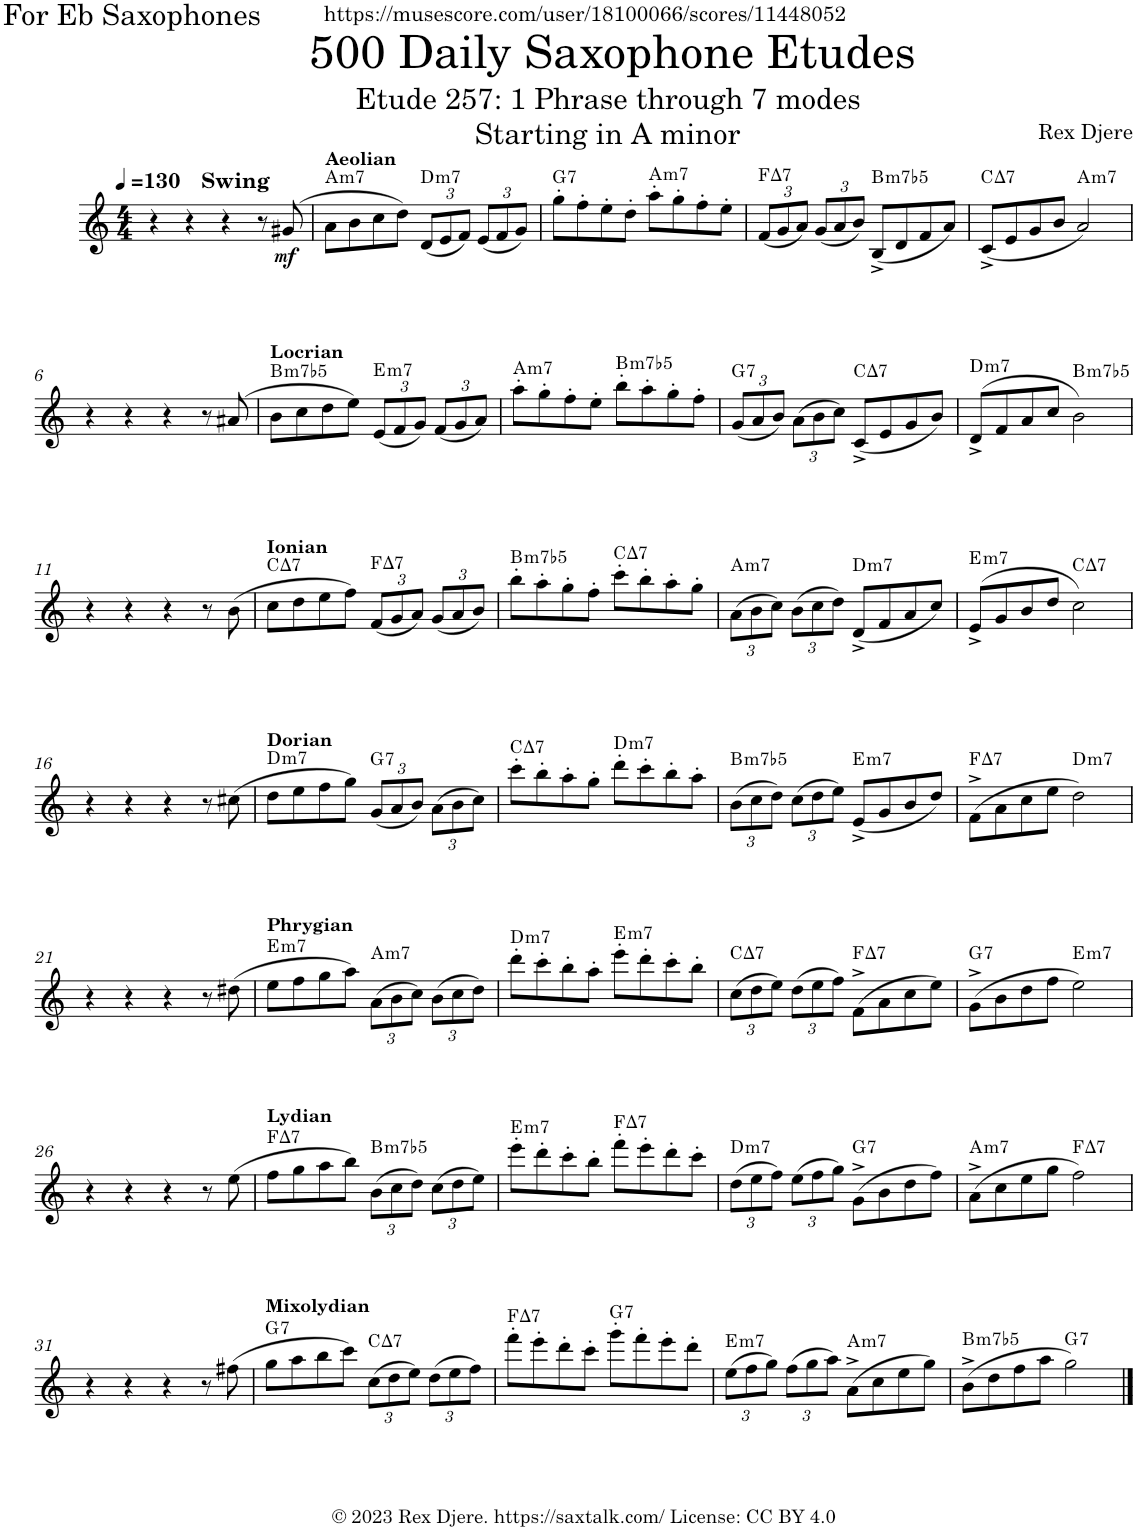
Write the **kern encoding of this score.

**kern	**dynam	**harte
*part1	*part1	*part1
*staff1	*staff1	*
*I"Alto Saxophone	*	*
*I'A. Sax.	*	*
*clefG2	*	*
*Trd5c9	*	*
*k[]	*	*
*M4/4	*	*
*MM130	*	*
=1	=1	=1
!LO:TX:a:B:t=Swing	!	!
4r	.	.
4r	.	.
4r	.	.
8r	.	.
!	!LO:DY:b	!
(8g#X/	mf	.
=2	=2	=2
!LO:TX:a:B:t=Aeolian	!	!LO:H:kt=m7
8a\L	.	A:min7
8b\	.	.
8cc\	.	.
8dd\J)	.	.
*Xbrackettup	*	*
!	!	!LO:H:kt=m7
(12d/L	.	D:min7
12e/	.	.
12f/J)	.	.
(12e/L	.	.
12f/	.	.
12g/J)	.	.
=3	=3	=3
!	!	!LO:H:kt=7
8gg'\L	.	G:7
8ff'\	.	.
8ee'\	.	.
8dd'\J	.	.
!	!	!LO:H:kt=m7
8aa'\L	.	A:min7
8gg'\	.	.
8ff'\	.	.
8ee'\J	.	.
=4	=4	=4
!	!	!LO:H:kt=7
(12f/L	.	F:maj7
12g/	.	.
12a/J)	.	.
(12g/L	.	.
12a/	.	.
12b/J)	.	.
!	!	!LO:H:kt=m7b5
(8B^/L	.	B:hdim7
8d/	.	.
8f/	.	.
8a/J)	.	.
=5	=5	=5
!	!	!LO:H:kt=7
(8c^/L	.	C:maj7
8e/	.	.
8g/	.	.
8b/J	.	.
!	!	!LO:H:kt=m7
2a/)	.	A:min7
!!LO:LB:g=z
=6	=6	=6
4r	.	.
4r	.	.
4r	.	.
8r	.	.
(8a#X/	.	.
=7	=7	=7
!LO:TX:a:B:t=Locrian	!	!LO:H:kt=m7b5
8b\L	.	B:hdim7
8cc\	.	.
8dd\	.	.
8ee\J)	.	.
!	!	!LO:H:kt=m7
(12e/L	.	E:min7
12f/	.	.
12g/J)	.	.
(12f/L	.	.
12g/	.	.
12a/J)	.	.
=8	=8	=8
!	!	!LO:H:kt=m7
8aa'\L	.	A:min7
8gg'\	.	.
8ff'\	.	.
8ee'\J	.	.
!	!	!LO:H:kt=m7b5
8bb'\L	.	B:hdim7
8aa'\	.	.
8gg'\	.	.
8ff'\J	.	.
=9	=9	=9
!	!	!LO:H:kt=7
(12g/L	.	G:7
12a/	.	.
12b/J)	.	.
(12a\L	.	.
12b\	.	.
12cc\J)	.	.
!	!	!LO:H:kt=7
(8c^/L	.	C:maj7
8e/	.	.
8g/	.	.
8b/J)	.	.
=10	=10	=10
!	!	!LO:H:kt=m7
(8d^/L	.	D:min7
8f/	.	.
8a/	.	.
8cc/J	.	.
!	!	!LO:H:kt=m7b5
2b\)	.	B:hdim7
!!LO:LB:g=z
=11	=11	=11
4r	.	.
4r	.	.
4r	.	.
8r	.	.
(8b\	.	.
=12	=12	=12
!LO:TX:a:B:t=Ionian	!	!LO:H:kt=7
8cc\L	.	C:maj7
8dd\	.	.
8ee\	.	.
8ff\J)	.	.
!	!	!LO:H:kt=7
(12f/L	.	F:maj7
12g/	.	.
12a/J)	.	.
(12g/L	.	.
12a/	.	.
12b/J)	.	.
=13	=13	=13
!	!	!LO:H:kt=m7b5
8bb'\L	.	B:hdim7
8aa'\	.	.
8gg'\	.	.
8ff'\J	.	.
!	!	!LO:H:kt=7
8ccc'\L	.	C:maj7
8bb'\	.	.
8aa'\	.	.
8gg'\J	.	.
=14	=14	=14
!	!	!LO:H:kt=m7
(12a\L	.	A:min7
12b\	.	.
12cc\J)	.	.
(12b\L	.	.
12cc\	.	.
12dd\J)	.	.
!	!	!LO:H:kt=m7
(8d^/L	.	D:min7
8f/	.	.
8a/	.	.
8cc/J)	.	.
=15	=15	=15
!	!	!LO:H:kt=m7
(8e^/L	.	E:min7
8g/	.	.
8b/	.	.
8dd/J	.	.
!	!	!LO:H:kt=7
2cc\)	.	C:maj7
!!LO:LB:g=z
=16	=16	=16
4r	.	.
4r	.	.
4r	.	.
8r	.	.
(8cc#X\	.	.
=17	=17	=17
!LO:TX:a:B:t=Dorian	!	!LO:H:kt=m7
8dd\L	.	D:min7
8ee\	.	.
8ff\	.	.
8gg\J)	.	.
!	!	!LO:H:kt=7
(12g/L	.	G:7
12a/	.	.
12b/J)	.	.
(12a\L	.	.
12b\	.	.
12cc\J)	.	.
=18	=18	=18
!	!	!LO:H:kt=7
8ccc'\L	.	C:maj7
8bb'\	.	.
8aa'\	.	.
8gg'\J	.	.
!	!	!LO:H:kt=m7
8ddd'\L	.	D:min7
8ccc'\	.	.
8bb'\	.	.
8aa'\J	.	.
=19	=19	=19
!	!	!LO:H:kt=m7b5
(12b\L	.	B:hdim7
12cc\	.	.
12dd\J)	.	.
(12cc\L	.	.
12dd\	.	.
12ee\J)	.	.
!	!	!LO:H:kt=m7
(8e^/L	.	E:min7
8g/	.	.
8b/	.	.
8dd/J)	.	.
=20	=20	=20
!	!	!LO:H:kt=7
(8f^\L	.	F:maj7
8a\	.	.
8cc\	.	.
8ee\J	.	.
!	!	!LO:H:kt=m7
2dd\)	.	D:min7
!!LO:LB:g=z
=21	=21	=21
4r	.	.
4r	.	.
4r	.	.
8r	.	.
(8dd#X\	.	.
=22	=22	=22
!LO:TX:a:B:t=Phrygian	!	!LO:H:kt=m7
8ee\L	.	E:min7
8ff\	.	.
8gg\	.	.
8aa\J)	.	.
!	!	!LO:H:kt=m7
(12a\L	.	A:min7
12b\	.	.
12cc\J)	.	.
(12b\L	.	.
12cc\	.	.
12dd\J)	.	.
=23	=23	=23
!	!	!LO:H:kt=m7
8ddd'\L	.	D:min7
8ccc'\	.	.
8bb'\	.	.
8aa'\J	.	.
!	!	!LO:H:kt=m7
8eee'\L	.	E:min7
8ddd'\	.	.
8ccc'\	.	.
8bb'\J	.	.
=24	=24	=24
!	!	!LO:H:kt=7
(12cc\L	.	C:maj7
12dd\	.	.
12ee\J)	.	.
(12dd\L	.	.
12ee\	.	.
12ff\J)	.	.
!	!	!LO:H:kt=7
(8f^\L	.	F:maj7
8a\	.	.
8cc\	.	.
8ee\J)	.	.
=25	=25	=25
!	!	!LO:H:kt=7
(8g^\L	.	G:7
8b\	.	.
8dd\	.	.
8ff\J	.	.
!	!	!LO:H:kt=m7
2ee\)	.	E:min7
!!LO:LB:g=z
=26	=26	=26
4r	.	.
4r	.	.
4r	.	.
8r	.	.
(8ee\	.	.
=27	=27	=27
!LO:TX:a:B:t=Lydian	!	!LO:H:kt=7
8ff\L	.	F:maj7
8gg\	.	.
8aa\	.	.
8bb\J)	.	.
!	!	!LO:H:kt=m7b5
(12b\L	.	B:hdim7
12cc\	.	.
12dd\J)	.	.
(12cc\L	.	.
12dd\	.	.
12ee\J)	.	.
=28	=28	=28
!	!	!LO:H:kt=m7
8eee'\L	.	E:min7
8ddd'\	.	.
8ccc'\	.	.
8bb'\J	.	.
!	!	!LO:H:kt=7
8fff'\L	.	F:maj7
8eee'\	.	.
8ddd'\	.	.
8ccc'\J	.	.
=29	=29	=29
!	!	!LO:H:kt=m7
(12dd\L	.	D:min7
12ee\	.	.
12ff\J)	.	.
(12ee\L	.	.
12ff\	.	.
12gg\J)	.	.
!	!	!LO:H:kt=7
(8g^\L	.	G:7
8b\	.	.
8dd\	.	.
8ff\J)	.	.
=30	=30	=30
!	!	!LO:H:kt=m7
(8a^\L	.	A:min7
8cc\	.	.
8ee\	.	.
8gg\J	.	.
!	!	!LO:H:kt=7
2ff\)	.	F:maj7
!!LO:LB:g=z
=31	=31	=31
4r	.	.
4r	.	.
4r	.	.
8r	.	.
(8ff#X\	.	.
=32	=32	=32
!LO:TX:a:B:t=Mixolydian	!	!LO:H:kt=7
8gg\L	.	G:7
8aa\	.	.
8bb\	.	.
8ccc\J)	.	.
!	!	!LO:H:kt=7
(12cc\L	.	C:maj7
12dd\	.	.
12ee\J)	.	.
(12dd\L	.	.
12ee\	.	.
12ff\J)	.	.
=33	=33	=33
!	!	!LO:H:kt=7
8fff'\L	.	F:maj7
8eee'\	.	.
8ddd'\	.	.
8ccc'\J	.	.
!	!	!LO:H:kt=7
8ggg'\L	.	G:7
8fff'\	.	.
8eee'\	.	.
8ddd'\J	.	.
=34	=34	=34
!	!	!LO:H:kt=m7
(12ee\L	.	E:min7
12ff\	.	.
12gg\J)	.	.
(12ff\L	.	.
12gg\	.	.
12aa\J)	.	.
!	!	!LO:H:kt=m7
(8a^\L	.	A:min7
8cc\	.	.
8ee\	.	.
8gg\J)	.	.
=35	=35	=35
!	!	!LO:H:kt=m7b5
(8b^\L	.	B:hdim7
8dd\	.	.
8ff\	.	.
8aa\J	.	.
!	!	!LO:H:kt=7
2gg\)	.	G:7
==	==	==
*-	*-	*-
